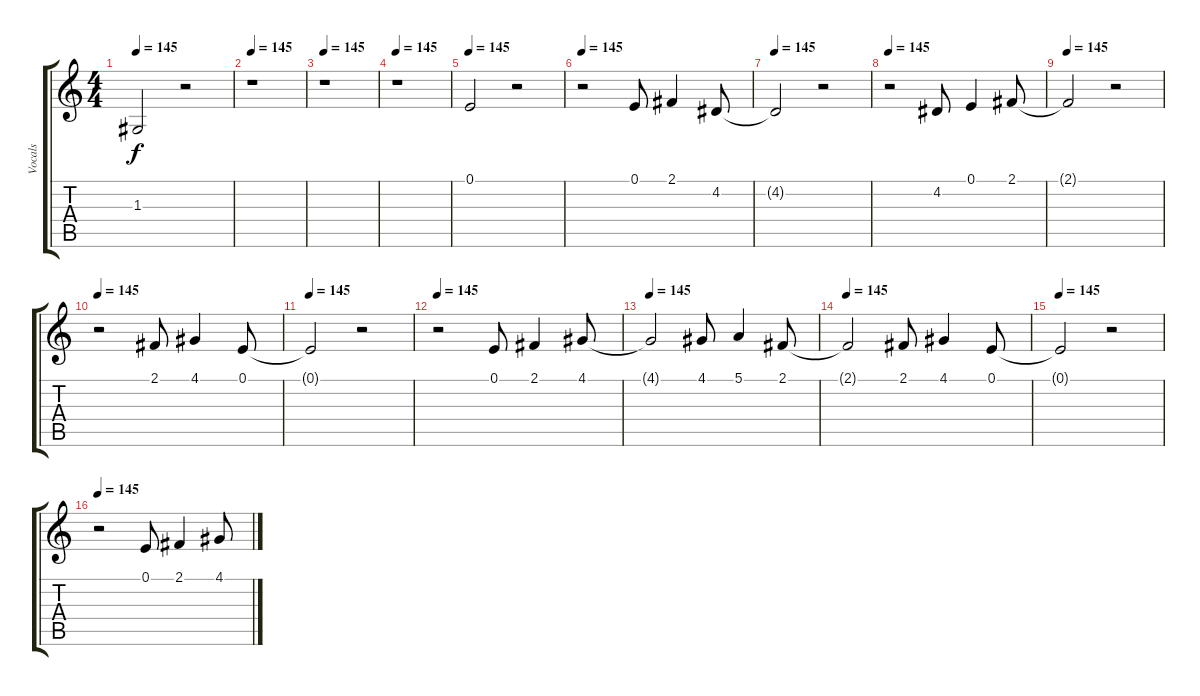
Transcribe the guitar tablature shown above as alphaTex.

\track ("Vocals" "Vocals") {instrument oboe}
\staff {score tabs}
\tuning (E4 B3 G3 D3 A2 E2) {hide}
\ts (4 4)
\tempo 145
\clef g2
\ks c
1.3{t}.2{dy f} r.2 |
\tempo 145
r.1 |
\tempo 145
r.1 |
\tempo 145
r.1 |
\tempo 145
0.1.2 r.2 |
\tempo 145
r.2 0.1.8 2.1.4 4.2.8 |
\tempo 145
4.2{t}.2 r.2 |
\tempo 145
r.2 4.2.8 0.1.4 2.1.8 |
\tempo 145
2.1{t}.2 r.2 |
\tempo 145
r.2 2.1.8 4.1.4 0.1.8 |
\tempo 145
0.1{t}.2 r.2 |
\tempo 145
r.2 0.1.8 2.1.4 4.1.8 |
\tempo 145
4.1{t}.2 4.1.8 5.1.4 2.1.8 |
\tempo 145
2.1{t}.2 2.1.8 4.1.4 0.1.8 |
\tempo 145
0.1{t}.2 r.2 |
\tempo 145
r.2 0.1.8 2.1.4 4.1.8
